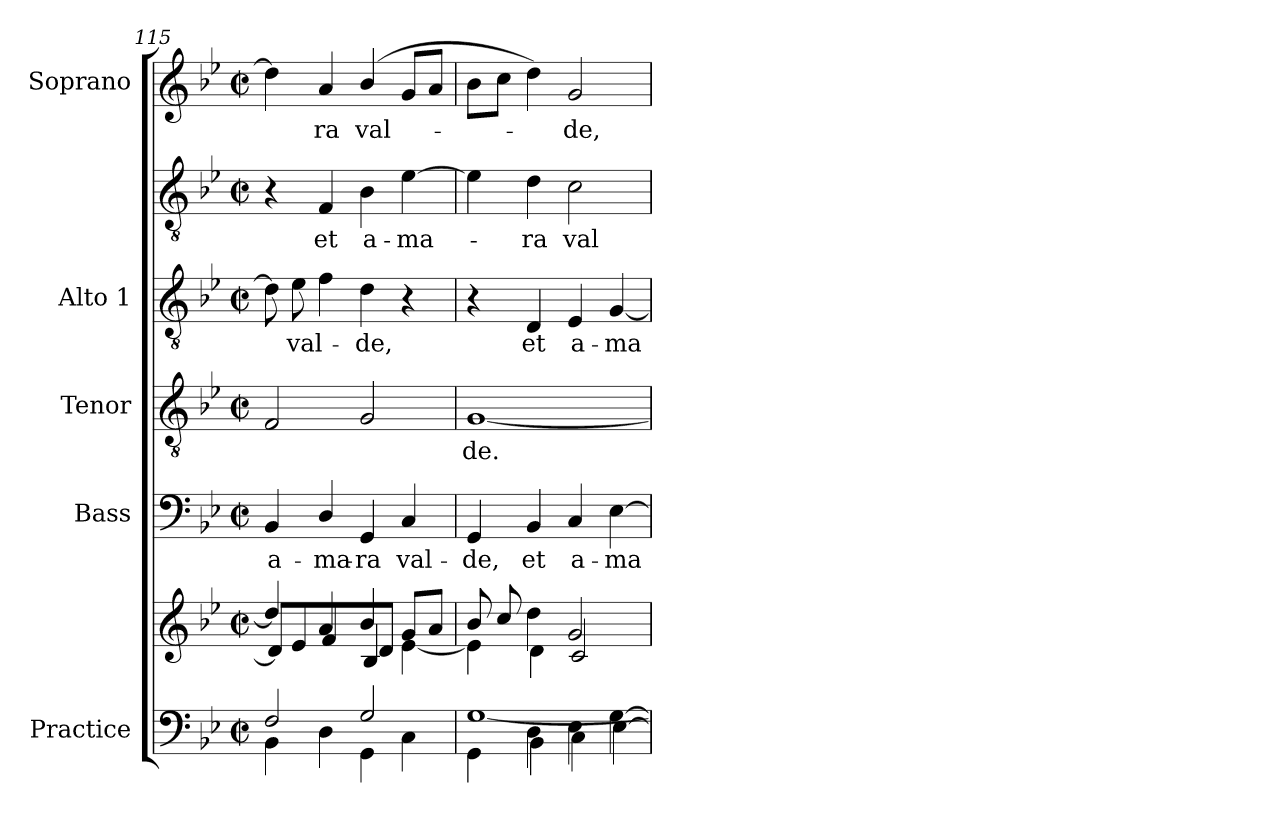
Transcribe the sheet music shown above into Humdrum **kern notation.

**kern	**kern	**kern	**text	**kern	**text	**kern	**text	**kern	**text	**kern	**text
*part5	*part5	*part4	*part4	*part3	*part3	*part2	*part2	*part2	*part2	*part1	*part1
*staff7	*staff6	*staff5	*staff5	*staff4	*staff4	*staff3	*staff3	*staff2	*staff2	*staff1	*staff1
*I"Practice	*	*I"Bass	*	*I"Tenor	*	*I"Alto 1	*	*	*	*I"Soprano	*
*	*	*I'B	*	*I'T	*	*I'A	*	*	*	*I'S	*
*clefF4	*clefG2	*clefF4	*	*clefGv2	*	*clefGv2	*	*clefGv2	*	*clefG2	*
*k[b-e-]	*k[b-e-]	*k[b-e-]	*	*k[b-e-]	*	*k[b-e-]	*	*k[b-e-]	*	*k[b-e-]	*
*B-:	*B-:	*B-:	*	*B-:	*	*B-:	*	*B-:	*	*B-:	*
*M2/2	*M2/2	*M2/2	*	*M2/2	*	*M2/2	*	*M2/2	*	*M2/2	*
*met(c|)	*met(c|)	*met(c|)	*	*met(c|)	*	*met(c|)	*	*met(c|)	*	*met(c|)	*
=115	=115	=115	=115	=115	=115	=115	=115	=115	=115	=115	=115
*^	*^	*	*	*	*	*	*	*	*	*	*
*	*	*	*^	*	*	*	*	*	*	*	*	*	*
!	!	!	!	!	!	!LO:LY:b	!	!	!	!	!	!	!	!
2F/	4BB-\	4dd/]	4ryy	8d\L]	4BB-	a-	2F	.	8d]	.	4r	.	4dd]	.
!	!	!	!	!	!	!	!	!	!	!LO:LY:b	!	!	!	!
.	.	.	.	8e-\	.	.	.	.	8e-L	val-	.	.	.	.
!	!	!	!	!	!	!LO:LY:b	!	!	!	!	!	!LO:LY:b	!	!LO:LY:b
.	4D\	4a/	4F\yy	4f/	4D/	-ma-	.	.	4f\	.	4F	et	4a	ra
!	!	!	!	!	!	!LO:LY:b	!	!	!	!LO:LY:b	!	!LO:LY:b	!	!LO:LY:b
2G/	4GG\	4b-/	4B-/	4d/	4GG	-ra	2G	.	4d	de,	4B-	a-	(>4b-/	val-
!	!	!	!	!	!	!LO:LY:b	!	!	!	!	!	!LO:LY:b	!	!
.	4C\	8g/L	[4e-\	4ryy	4C	val-	.	.	4r	.	[4e-	-ma-	8gL	.
.	.	8a/J	.	.	.	.	.	.	.	.	.	.	8aJ	.
=116	=116	=116	=116	=116	=116	=116	=116	=116	=116	=116	=116	=116	=116	=116
*	*^	*	*	*	*	*	*	*	*	*	*	*	*	*
!	!	!	!	!	!	!	!LO:LY:b	!	!LO:LY:b	!	!	!	!	!	!
4ryy	[1G/	4GG\	8b-/	4e-\]	4ryy	4GG	-de,	[1G	de.	4r	.	4e-]	.	8b-L	.
.	.	.	8cc/J	.	.	.	.	.	.	.	.	.	.	8ccJ	.
!	!	!	!	!	!	!	!LO:LY:b	!	!	!	!LO:LY:b	!	!LO:LY:b	!	!
4D\	.	4BB-\	4dd\	4d\	2.ryy	4BB-	et	.	.	4D	-et	4d	ra	4dd)	.
!	!	!	!	!	!	!	!LO:LY:b	!	!	!	!LO:LY:b	!	!LO:LY:b	!	!LO:LY:b
4E-\	.	4C\	2g/	2c/	.	4C	a-	.	.	4E-	a-	2c	val-	2g	de,
!	!	!	!	!	!	!	!LO:LY:b	!	!	!	!LO:LY:b	!	!	!	!
[4G\	.	[4E-\	.	.	.	[4E-	-ma-	.	.	[4G	-ma-	.	.	.	.
*v	*v	*v	*	*	*	*	*	*	*	*	*	*	*	*	*
*	*v	*v	*v	*	*	*	*	*	*	*	*	*	*
=	=	=	=	=	=	=	=	=	=	=	=
*-	*-	*-	*-	*-	*-	*-	*-	*-	*-	*-	*-
